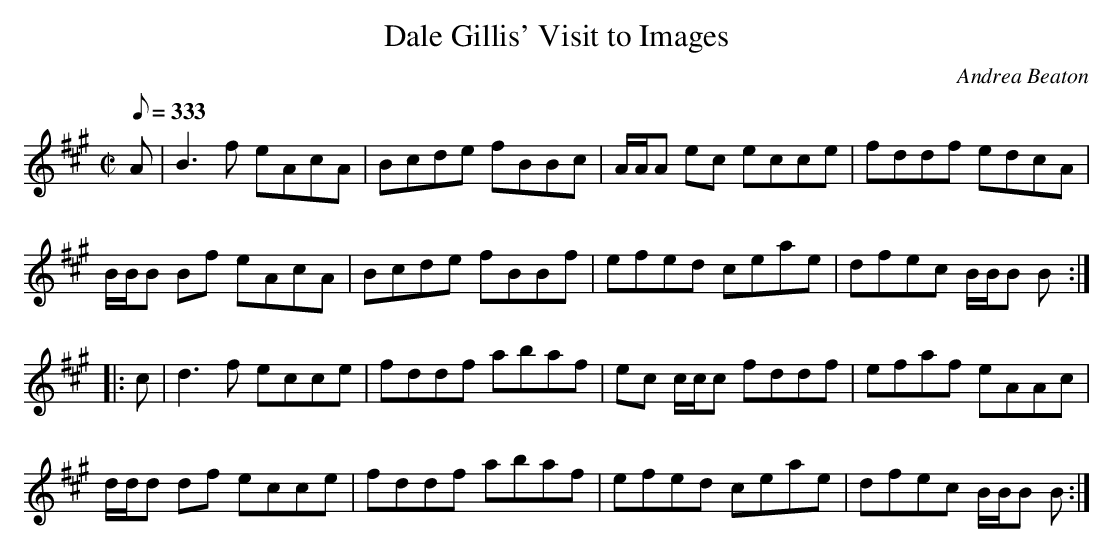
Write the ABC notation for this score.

X:1
T:Dale Gillis' Visit to Images
C:Andrea Beaton
L:1/8
M:C|
Q:333
K:Bdor
A|B3 f eAcA|Bcde fBBc|A/A/A ec ecce|fddf edcA|
B/B/B Bf eAcA|Bcde fBBf|efed ceae|dfec B/B/B B:|
|:c|d3 f ecce|fddf abaf|ec c/c/c fddf|efaf eAAc|
d/d/d df ecce|fddf abaf|efed ceae|dfec B/B/B B:|
